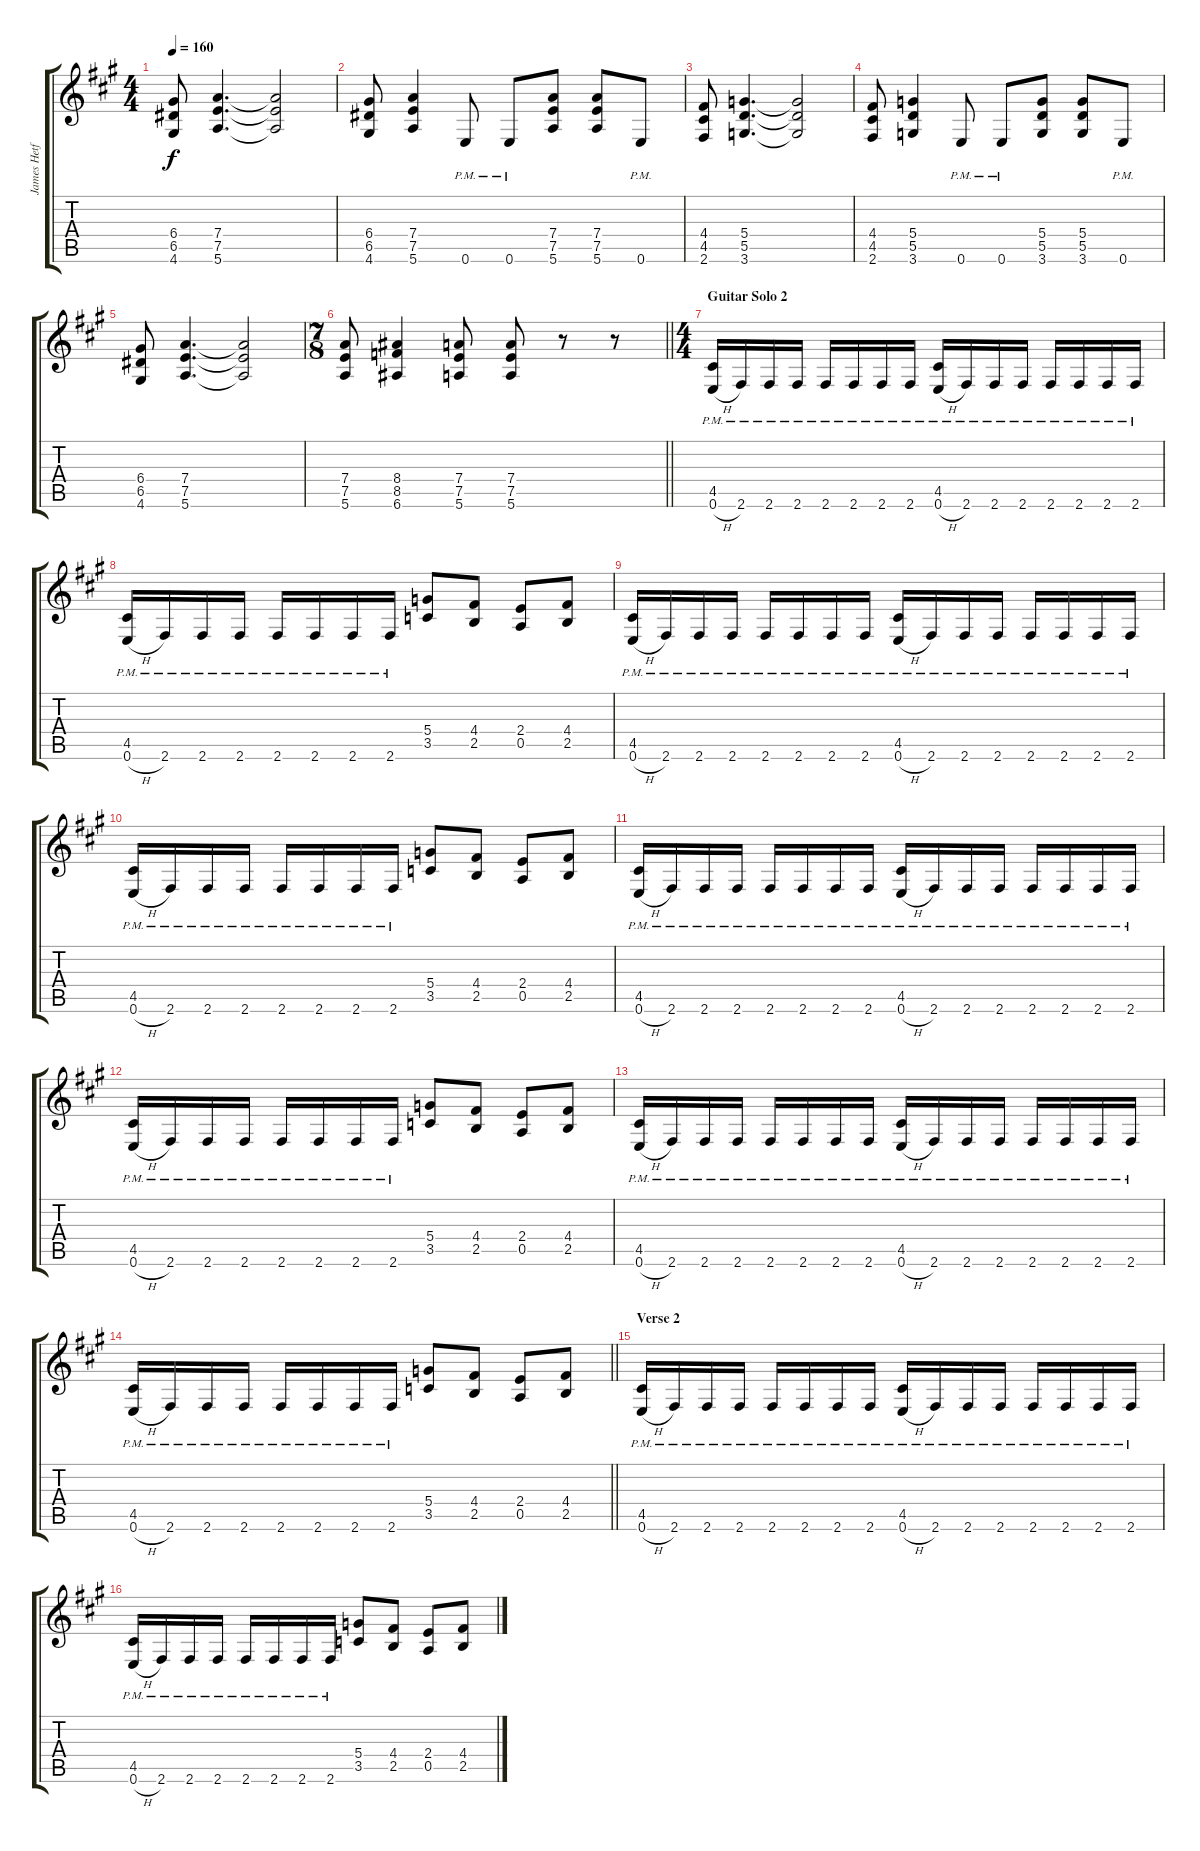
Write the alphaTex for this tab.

\track ("James Hetfield" "James Hetf") {instrument distortionguitar}
\staff {score tabs}
\tuning (E4 B3 G3 D3 A2 E2) {hide}
\ts (4 4)
\tempo 160
\clef g2
\ks a
(6.4 6.5 4.6).8{dy f} (7.4 7.5 5.6).4{d} (7.4{t} 7.5{t} 5.6{t}).2 |
(6.4 6.5 4.6).8 (7.4 7.5 5.6).4 0.6{pm}.8 0.6{pm}.8 (7.4 7.5 5.6).8 (7.4 7.5 5.6).8 0.6{pm}.8 |
(4.4 4.5 2.6).8 (5.4 5.5 3.6).4{d} (5.4{t} 5.5{t} 3.6{t}).2 |
(4.4 4.5 2.6).8 (5.4 5.5 3.6).4 0.6{pm}.8 0.6{pm}.8 (5.4 5.5 3.6).8 (5.4 5.5 3.6).8 0.6{pm}.8 |
(6.4 6.5 4.6).8 (7.4 7.5 5.6).4{d} (7.4{t} 7.5{t} 5.6{t}).2 |
\ts (7 8)
\barLineRight lightlight
(7.4 7.5 5.6).8 (8.4 8.5 6.6).4 (7.4 7.5 5.6).8 (7.4 7.5 5.6).8 r.8 r.8 |
\ts (4 4)
\section ("" "Guitar Solo 2")
(4.5 0.6{h pm}).16 2.6{pm}.16 2.6{pm}.16 2.6{pm}.16 2.6{pm}.16 2.6{pm}.16 2.6{pm}.16 2.6{pm}.16 (4.5 0.6{h pm}).16 2.6{pm}.16 2.6{pm}.16 2.6{pm}.16 2.6{pm}.16 2.6{pm}.16 2.6{pm}.16 2.6{pm}.16 |
(4.5 0.6{h pm}).16 2.6{pm}.16 2.6{pm}.16 2.6{pm}.16 2.6{pm}.16 2.6{pm}.16 2.6{pm}.16 2.6{pm}.16 (5.4 3.5).8 (4.4 2.5).8 (2.4 0.5).8 (4.4 2.5).8 |
(4.5 0.6{h pm}).16 2.6{pm}.16 2.6{pm}.16 2.6{pm}.16 2.6{pm}.16 2.6{pm}.16 2.6{pm}.16 2.6{pm}.16 (4.5 0.6{h pm}).16 2.6{pm}.16 2.6{pm}.16 2.6{pm}.16 2.6{pm}.16 2.6{pm}.16 2.6{pm}.16 2.6{pm}.16 |
(4.5 0.6{h pm}).16 2.6{pm}.16 2.6{pm}.16 2.6{pm}.16 2.6{pm}.16 2.6{pm}.16 2.6{pm}.16 2.6{pm}.16 (5.4 3.5).8 (4.4 2.5).8 (2.4 0.5).8 (4.4 2.5).8 |
(4.5 0.6{h pm}).16 2.6{pm}.16 2.6{pm}.16 2.6{pm}.16 2.6{pm}.16 2.6{pm}.16 2.6{pm}.16 2.6{pm}.16 (4.5 0.6{h pm}).16 2.6{pm}.16 2.6{pm}.16 2.6{pm}.16 2.6{pm}.16 2.6{pm}.16 2.6{pm}.16 2.6{pm}.16 |
(4.5 0.6{h pm}).16 2.6{pm}.16 2.6{pm}.16 2.6{pm}.16 2.6{pm}.16 2.6{pm}.16 2.6{pm}.16 2.6{pm}.16 (5.4 3.5).8 (4.4 2.5).8 (2.4 0.5).8 (4.4 2.5).8 |
(4.5 0.6{h pm}).16 2.6{pm}.16 2.6{pm}.16 2.6{pm}.16 2.6{pm}.16 2.6{pm}.16 2.6{pm}.16 2.6{pm}.16 (4.5 0.6{h pm}).16 2.6{pm}.16 2.6{pm}.16 2.6{pm}.16 2.6{pm}.16 2.6{pm}.16 2.6{pm}.16 2.6{pm}.16 |
\barLineRight lightlight
(4.5 0.6{h pm}).16 2.6{pm}.16 2.6{pm}.16 2.6{pm}.16 2.6{pm}.16 2.6{pm}.16 2.6{pm}.16 2.6{pm}.16 (5.4 3.5).8 (4.4 2.5).8 (2.4 0.5).8 (4.4 2.5).8 |
\section ("" "Verse 2")
(4.5 0.6{h pm}).16 2.6{pm}.16 2.6{pm}.16 2.6{pm}.16 2.6{pm}.16 2.6{pm}.16 2.6{pm}.16 2.6{pm}.16 (4.5 0.6{h pm}).16 2.6{pm}.16 2.6{pm}.16 2.6{pm}.16 2.6{pm}.16 2.6{pm}.16 2.6{pm}.16 2.6{pm}.16 |
(4.5 0.6{h pm}).16 2.6{pm}.16 2.6{pm}.16 2.6{pm}.16 2.6{pm}.16 2.6{pm}.16 2.6{pm}.16 2.6{pm}.16 (5.4 3.5).8 (4.4 2.5).8 (2.4 0.5).8 (4.4 2.5).8
